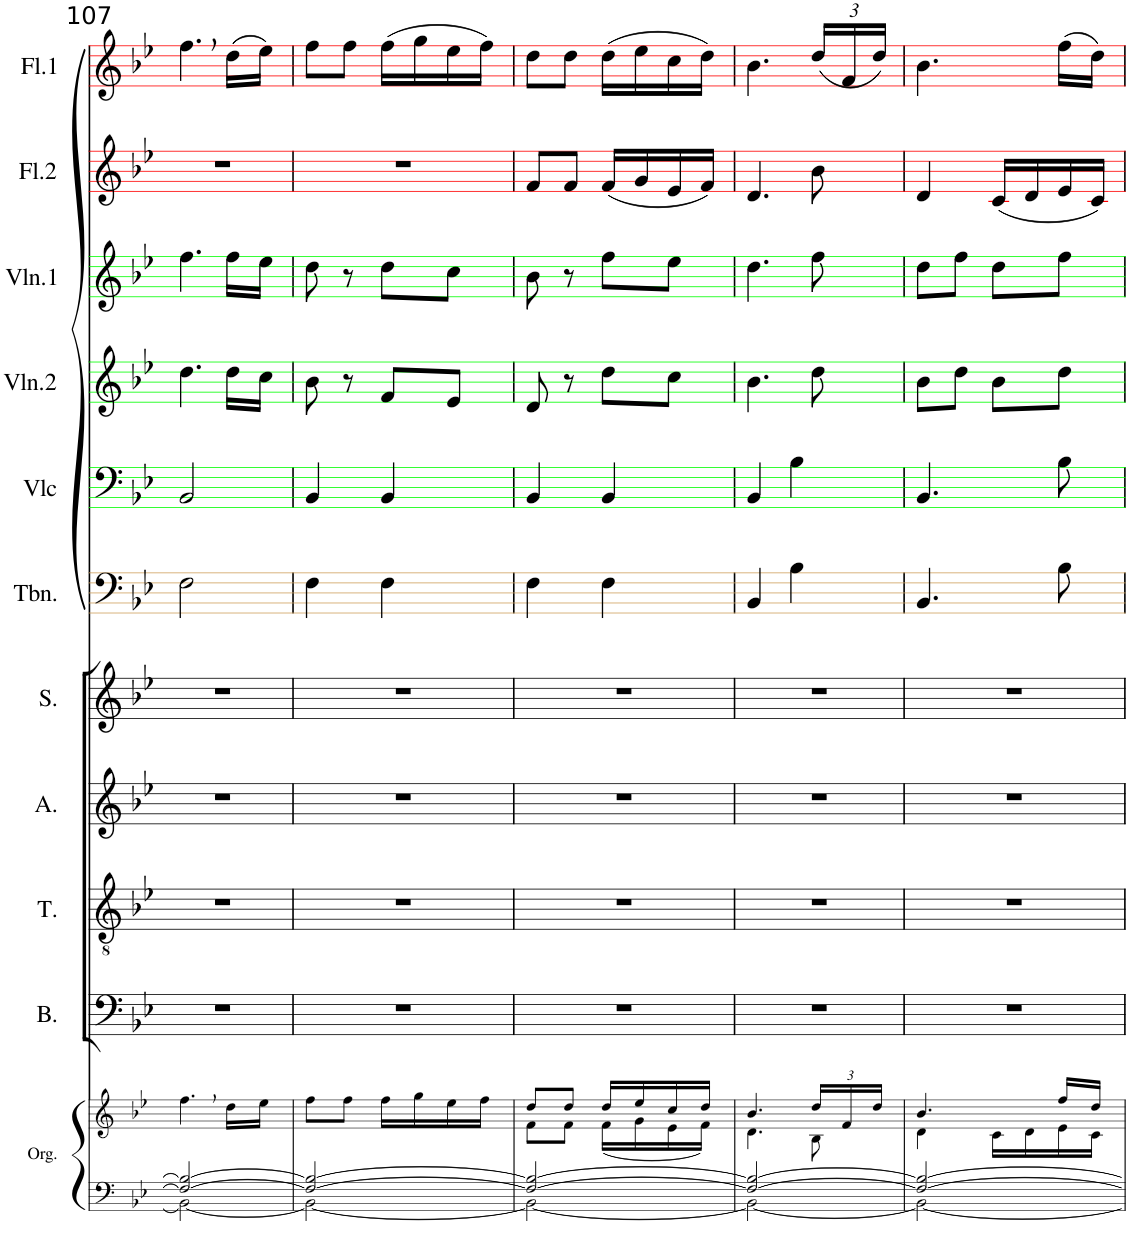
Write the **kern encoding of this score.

**kern	**kern	**kern	**kern	**kern	**kern	**kern	**kern	**kern	**kern	**kern	**kern
*part11	*part11	*part10	*part9	*part8	*part7	*part6	*part5	*part4	*part3	*part2	*part1
*staff12	*staff11	*staff10	*staff9	*staff8	*staff7	*staff6	*staff5	*staff4	*staff3	*staff2	*staff1
*I"Orgue	*	*I"Bass	*I"Ténor	*I"Alto	*I"Soprano	*I"Trombone	*I"Violoncelle	*I"Violon 2	*I"Violon 1	*I"Flûte 2	*I"Flûte 1
*I'Org.	*	*I'B.	*I'T.	*I'A.	*I'S.	*I'Tbn.	*I'Vlc	*I'Vln.2	*I'Vln.1	*I'Fl.2	*I'Fl.1
!!LO:PB:g=z
*clefF4	*clefG2	*clefF4	*clefGv2	*clefG2	*clefG2	*clefF4	*clefF4	*clefG2	*clefG2	*clefG2	*clefG2
*k[b-e-]	*k[b-e-]	*k[b-e-]	*k[b-e-]	*k[b-e-]	*k[b-e-]	*k[b-e-]	*k[b-e-]	*k[b-e-]	*k[b-e-]	*k[b-e-]	*k[b-e-]
*M2/4	*M2/4	*M2/4	*M2/4	*M2/4	*M2/4	*M2/4	*M2/4	*M2/4	*M2/4	*M2/4	*M2/4
=107	=107	=107	=107	=107	=107	=107	=107	=107	=107	=107	=107
*^	*	*	*	*	*	*	*	*	*	*	*
2F/_ 2B-/_	2BB-\_	4.ff,\	2r	2r	2r	2r	2F\	2BB-/	4.dd\	4.ff\	2r	4.ff,\
.	.	16dd\LL	.	.	.	.	.	.	16dd\LL	16ff\LL	.	(16dd\LL
.	.	16ee-\JJ	.	.	.	.	.	.	16cc\JJ	16ee-\JJ	.	16ee-\JJ)
=108	=108	=108	=108	=108	=108	=108	=108	=108	=108	=108	=108	=108
2F/_ 2B-/_	2BB-\_	8ff\L	2r	2r	2r	2r	4F\	4BB-/	8b-\	8dd\	2r	8ff\L
.	.	8ff\J	.	.	.	.	.	.	8r	8r	.	8ff\J
.	.	16ff\LL	.	.	.	.	4F\	4BB-/	8f/L	8dd\L	.	(16ff\LL
.	.	16gg\	.	.	.	.	.	.	.	.	.	16gg\
.	.	16ee-\	.	.	.	.	.	.	8e-/J	8cc\J	.	16ee-\
.	.	16ff\JJ	.	.	.	.	.	.	.	.	.	16ff\JJ)
=109	=109	=109	=109	=109	=109	=109	=109	=109	=109	=109	=109	=109
*	*	*^	*	*	*	*	*	*	*	*	*	*
2F/_ 2B-/_	2BB-\_	8dd/L	8f\L	2r	2r	2r	2r	4F\	4BB-/	8d/	8b-\	8f/L	8dd\L
.	.	8dd/J	8f\J	.	.	.	.	.	.	8r	8r	8f/J	8dd\J
.	.	16dd/LL	(16f\LL	.	.	.	.	4F\	4BB-/	8dd\L	8ff\L	(16f/LL	(16dd\LL
.	.	16ee-/	16g\	.	.	.	.	.	.	.	.	16g/	16ee-\
.	.	16cc/	16e-\	.	.	.	.	.	.	8cc\J	8ee-\J	16e-/	16cc\
.	.	16dd/JJ	16f\JJ)	.	.	.	.	.	.	.	.	16f/JJ)	16dd\JJ)
=110	=110	=110	=110	=110	=110	=110	=110	=110	=110	=110	=110	=110	=110
2F/_ 2B-/_	2BB-\_	4.b-/	4.d\	2r	2r	2r	2r	4BB-/	4BB-/	4.b-\	4.dd\	4.d/	4.b-\
.	.	.	.	.	.	.	.	4B-\	4B-\	.	.	.	.
*	*	*Xbrackettup	*	*	*	*	*	*	*	*	*	*	*Xbrackettup
.	.	24dd/LL	8B-\	.	.	.	.	.	.	8dd\	8ff\	8b-\	(24dd/LL
.	.	24f/	.	.	.	.	.	.	.	.	.	.	24f/
.	.	24dd/JJ	.	.	.	.	.	.	.	.	.	.	24dd/JJ)
=111	=111	=111	=111	=111	=111	=111	=111	=111	=111	=111	=111	=111	=111
2F/_ 2B-/_	2BB-\_	4.b-/	4d\	2r	2r	2r	2r	4.BB-/	4.BB-/	8b-\L	8dd\L	4d/	4.b-\
.	.	.	.	.	.	.	.	.	.	8dd\J	8ff\J	.	.
.	.	.	16c\LL	.	.	.	.	.	.	8b-\L	8dd\L	(16c/LL	.
.	.	.	16d\	.	.	.	.	.	.	.	.	16d/	.
.	.	16ff/LL	16e-\	.	.	.	.	8B-\	8B-\	8dd\J	8ff\J	16e-/	(16ff\LL
.	.	16dd/JJ	16c\JJ	.	.	.	.	.	.	.	.	16c/JJ)	16dd\JJ)
*v	*v	*	*	*	*	*	*	*	*	*	*	*	*
*	*v	*v	*	*	*	*	*	*	*	*	*	*
=	=	=	=	=	=	=	=	=	=	=	=
*-	*-	*-	*-	*-	*-	*-	*-	*-	*-	*-	*-
